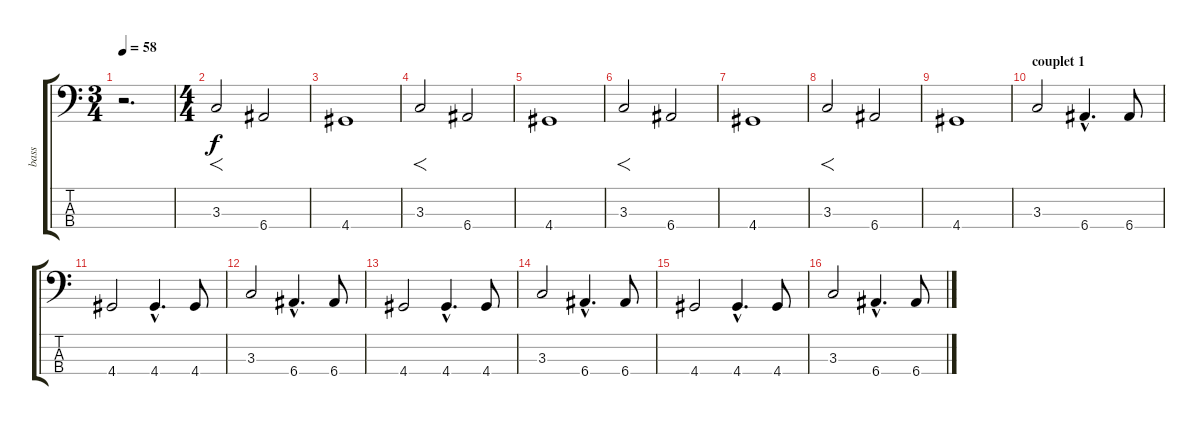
\track ("bass" "bass") {instrument contrabass}
\staff {score tabs}
\tuning (G2 D2 A1 E1) {hide}
\ts (3 4)
\tempo 58
\clef f4
\ks c
r.2{d dy f instrument contrabass} |
\ts (4 4)
3.3.2{f} 6.4.2 |
4.4.1 |
3.3.2{f} 6.4.2 |
4.4.1 |
3.3.2{f} 6.4.2 |
4.4.1 |
3.3.2{f} 6.4.2 |
4.4.1 |
\section ("" "couplet 1")
3.3.2 6.4{hac}.4{d} 6.4.8 |
4.4.2 4.4{hac}.4{d} 4.4.8 |
3.3.2 6.4{hac}.4{d} 6.4.8 |
4.4.2 4.4{hac}.4{d} 4.4.8 |
3.3.2 6.4{hac}.4{d} 6.4.8 |
4.4.2 4.4{hac}.4{d} 4.4.8 |
3.3.2 6.4{hac}.4{d} 6.4.8
